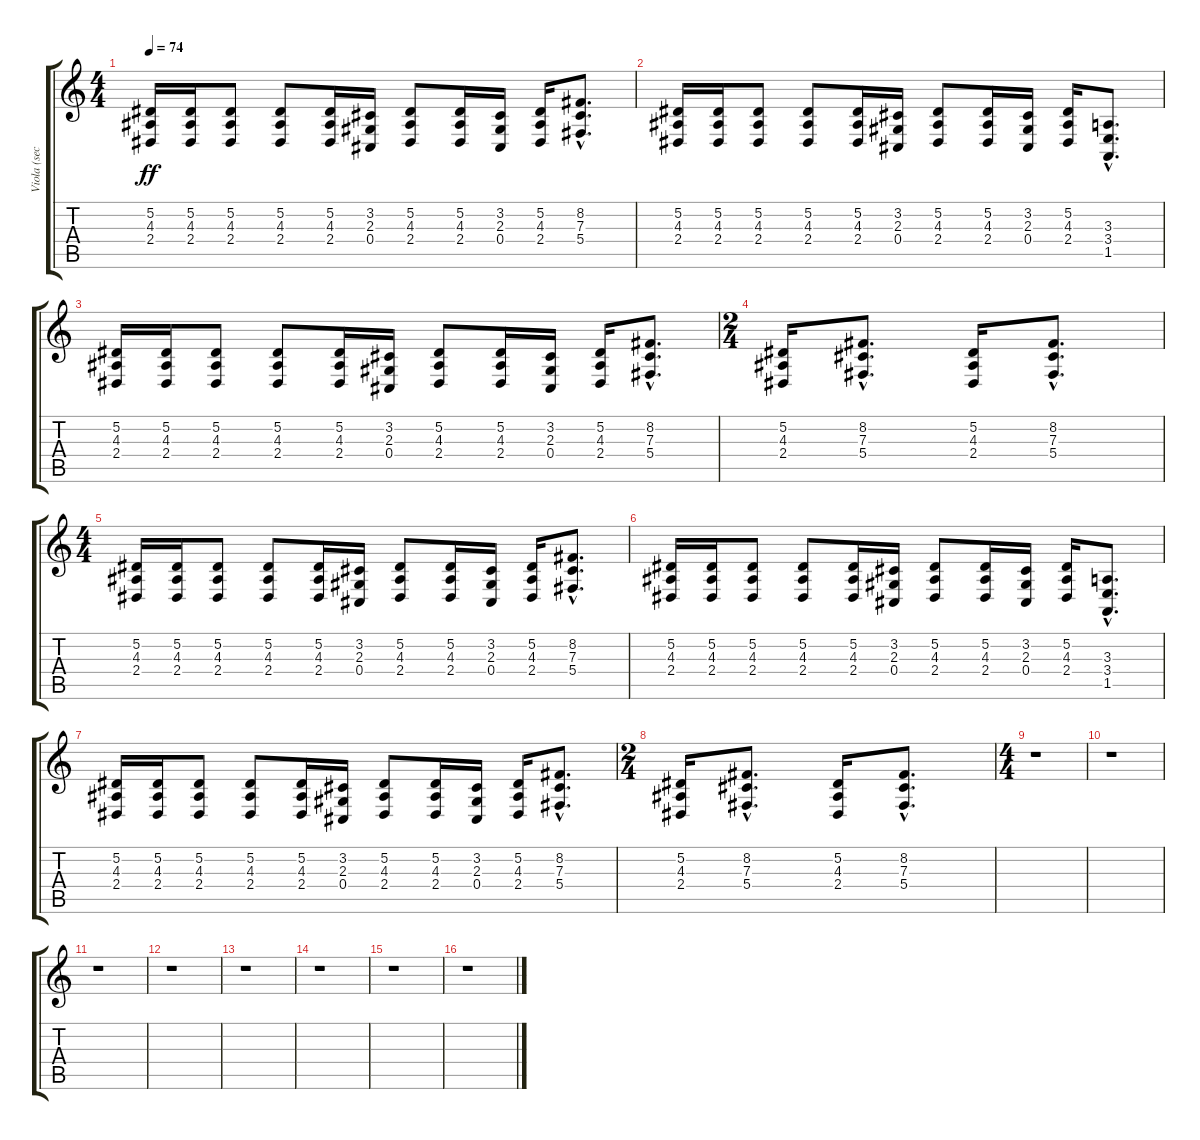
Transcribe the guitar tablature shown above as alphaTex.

\track ("Viola (section)" "Viola (sec") {instrument viola}
\staff {score tabs}
\tuning (Eb4 Bb3 Gb3 Db3 Ab2 Eb2) {hide}
\ts (4 4)
\tempo 74
\clef g2
\ks c
(5.2 4.3 2.4).16{dy ff instrument viola} (5.2 4.3 2.4).16 (5.2 4.3 2.4).8 (5.2 4.3 2.4).8 (5.2 4.3 2.4).16 (3.2 2.3 0.4).16 (5.2 4.3 2.4).8 (5.2 4.3 2.4).16 (3.2 2.3 0.4).16 (5.2 4.3 2.4).16 (8.2{hac} 7.3{hac} 5.4{hac}).8{d} |
(5.2 4.3 2.4).16 (5.2 4.3 2.4).16 (5.2 4.3 2.4).8 (5.2 4.3 2.4).8 (5.2 4.3 2.4).16 (3.2 2.3 0.4).16 (5.2 4.3 2.4).8 (5.2 4.3 2.4).16 (3.2 2.3 0.4).16 (5.2 4.3 2.4).16 (3.3{hac} 3.4{hac} 1.5{hac}).8{d} |
(5.2 4.3 2.4).16 (5.2 4.3 2.4).16 (5.2 4.3 2.4).8 (5.2 4.3 2.4).8 (5.2 4.3 2.4).16 (3.2 2.3 0.4).16 (5.2 4.3 2.4).8 (5.2 4.3 2.4).16 (3.2 2.3 0.4).16 (5.2 4.3 2.4).16 (8.2{hac} 7.3{hac} 5.4{hac}).8{d} |
\ts (2 4)
(5.2 4.3 2.4).16 (8.2{hac} 7.3{hac} 5.4{hac}).8{d} (5.2 4.3 2.4).16 (8.2{hac} 7.3{hac} 5.4{hac}).8{d} |
\ts (4 4)
(5.2 4.3 2.4).16 (5.2 4.3 2.4).16 (5.2 4.3 2.4).8 (5.2 4.3 2.4).8 (5.2 4.3 2.4).16 (3.2 2.3 0.4).16 (5.2 4.3 2.4).8 (5.2 4.3 2.4).16 (3.2 2.3 0.4).16 (5.2 4.3 2.4).16 (8.2{hac} 7.3{hac} 5.4{hac}).8{d} |
(5.2 4.3 2.4).16 (5.2 4.3 2.4).16 (5.2 4.3 2.4).8 (5.2 4.3 2.4).8 (5.2 4.3 2.4).16 (3.2 2.3 0.4).16 (5.2 4.3 2.4).8 (5.2 4.3 2.4).16 (3.2 2.3 0.4).16 (5.2 4.3 2.4).16 (3.3{hac} 3.4{hac} 1.5{hac}).8{d} |
(5.2 4.3 2.4).16 (5.2 4.3 2.4).16 (5.2 4.3 2.4).8 (5.2 4.3 2.4).8 (5.2 4.3 2.4).16 (3.2 2.3 0.4).16 (5.2 4.3 2.4).8 (5.2 4.3 2.4).16 (3.2 2.3 0.4).16 (5.2 4.3 2.4).16 (8.2{hac} 7.3{hac} 5.4{hac}).8{d} |
\ts (2 4)
(5.2 4.3 2.4).16 (8.2{hac} 7.3{hac} 5.4{hac}).8{d} (5.2 4.3 2.4).16 (8.2{hac} 7.3{hac} 5.4{hac}).8{d} |
\ts (4 4)
r.1 |
r.1 |
r.1 |
r.1 |
r.1 |
r.1 |
r.1 |
r.1
